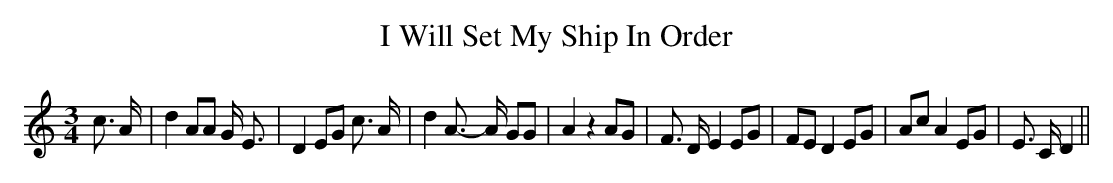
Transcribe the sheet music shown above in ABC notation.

X:1
T:I Will Set My Ship In Order
M:3/4
L:1/8
K:C
 c3/2 A/2| d2 AA G/2 E3/2| D2 EG c3/2 A/2| d2 A3/2- A/2 GG| A2 z2 AG|\
 F3/2 D/2 E2 EG| FE D2 EG| Ac A2 EG| E3/2 C/2 D2||
